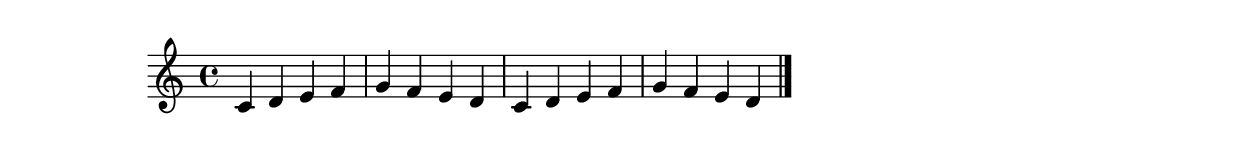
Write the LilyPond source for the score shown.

%% Do not edit this file; it is automatically
%% generated from LSR http://lsr.dsi.unimi.it
%% This file is in the public domain.
\version "2.13.39"

\header {
  lsrtags = "staff-notation"

  texidoc = "
'Tick' bar lines are often used in music where the bar line is used
only for coordination and is not meant to imply any rhythmic stress.

"
  doctitle = "Tick bar lines"
} % begin verbatim

\relative c' {
  \set Score.defaultBarType = #"'"
  c4 d e f
  g4 f e d
  c4 d e f
  g4 f e d
  \bar "|."
}
